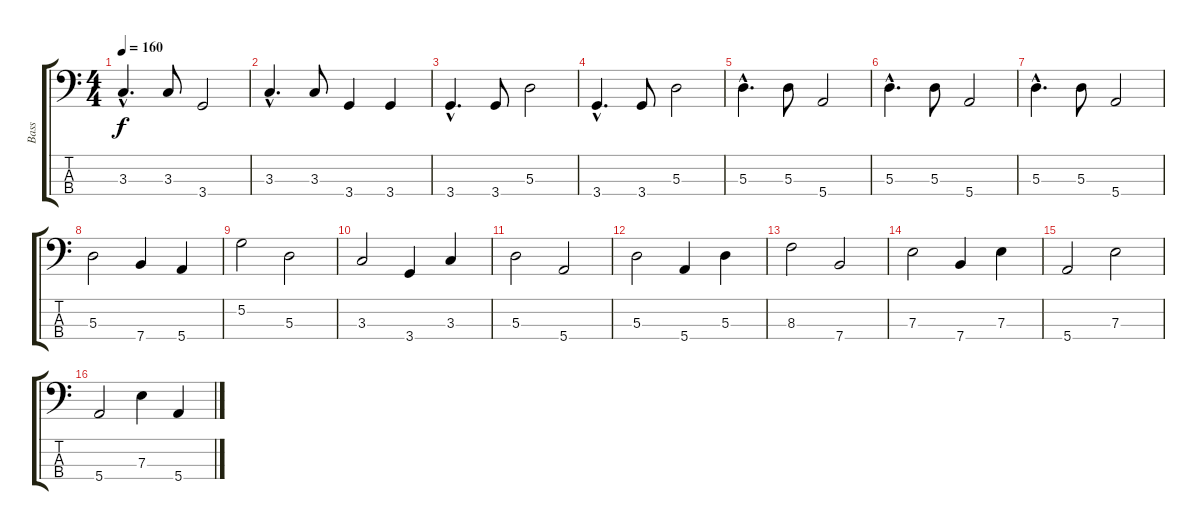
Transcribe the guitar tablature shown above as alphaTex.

\track ("Bass" "Bass") {instrument electricbassfinger}
\staff {score tabs}
\tuning (G2 D2 A1 E1) {hide}
\ts (4 4)
\tempo 160
\clef f4
\ks c
3.3{hac}.4{d dy f} 3.3.8 3.4.2 |
3.3{hac}.4{d} 3.3.8 3.4.4 3.4.4 |
3.4{hac}.4{d} 3.4.8 5.3.2 |
3.4{hac}.4{d} 3.4.8 5.3.2 |
5.3{hac}.4{d} 5.3.8 5.4.2 |
5.3{hac}.4{d} 5.3.8 5.4.2 |
5.3{hac}.4{d} 5.3.8 5.4.2 |
5.3.2 7.4.4 5.4.4 |
5.2.2 5.3.2 |
3.3.2 3.4.4 3.3.4 |
5.3.2 5.4.2 |
5.3.2 5.4.4 5.3.4 |
8.3.2 7.4.2 |
7.3.2 7.4.4 7.3.4 |
5.4.2 7.3.2 |
5.4.2 7.3.4 5.4.4
